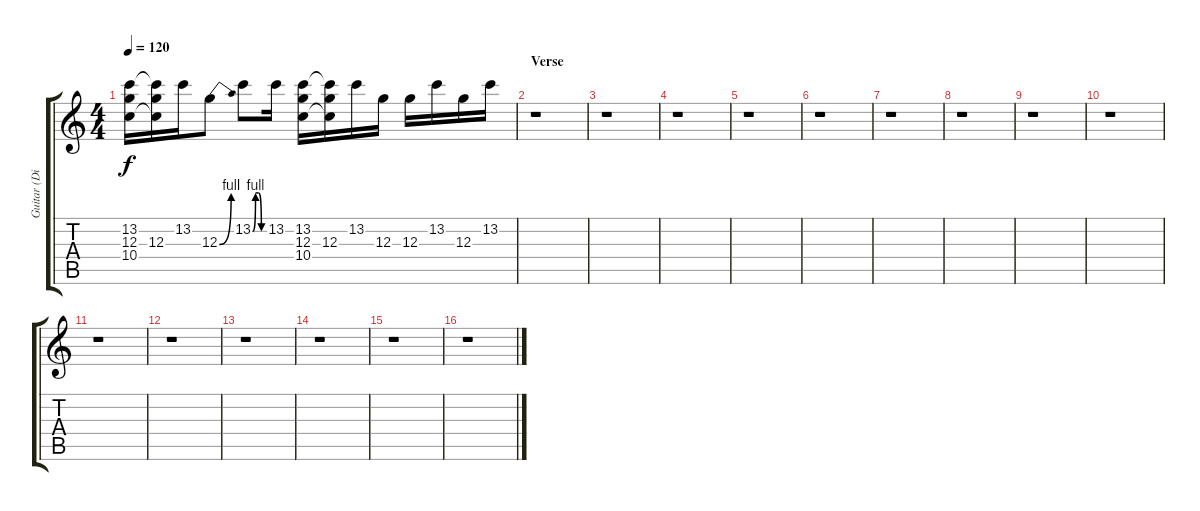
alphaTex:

\track ("Guitar (Distortion)" "Guitar (Di") {instrument distortionguitar}
\staff {score tabs}
\tuning (E4 B3 G3 D3 A2 E2) {hide}
\ts (4 4)
\tempo 120
\clef g2
\ks c
(13.2 12.3 10.4).16{dy f} (13.2{t} 12.3 10.4{t}).16 13.2.16 12.3{be (bend 0 0 60 4)}.8 13.2{be (custom 0 0 15 4 30 4 45 0 60 0)}.8 13.2.16 (13.2 12.3 10.4).16 (13.2{t} 12.3 10.4{t}).16 13.2.16 12.3.16 12.3.16 13.2.16 12.3.16 13.2.16 |
\section ("" "Verse")
r.1 |
r.1 |
r.1 |
r.1 |
r.1 |
r.1 |
r.1 |
r.1 |
r.1 |
r.1 |
r.1 |
r.1 |
r.1 |
r.1 |
r.1
